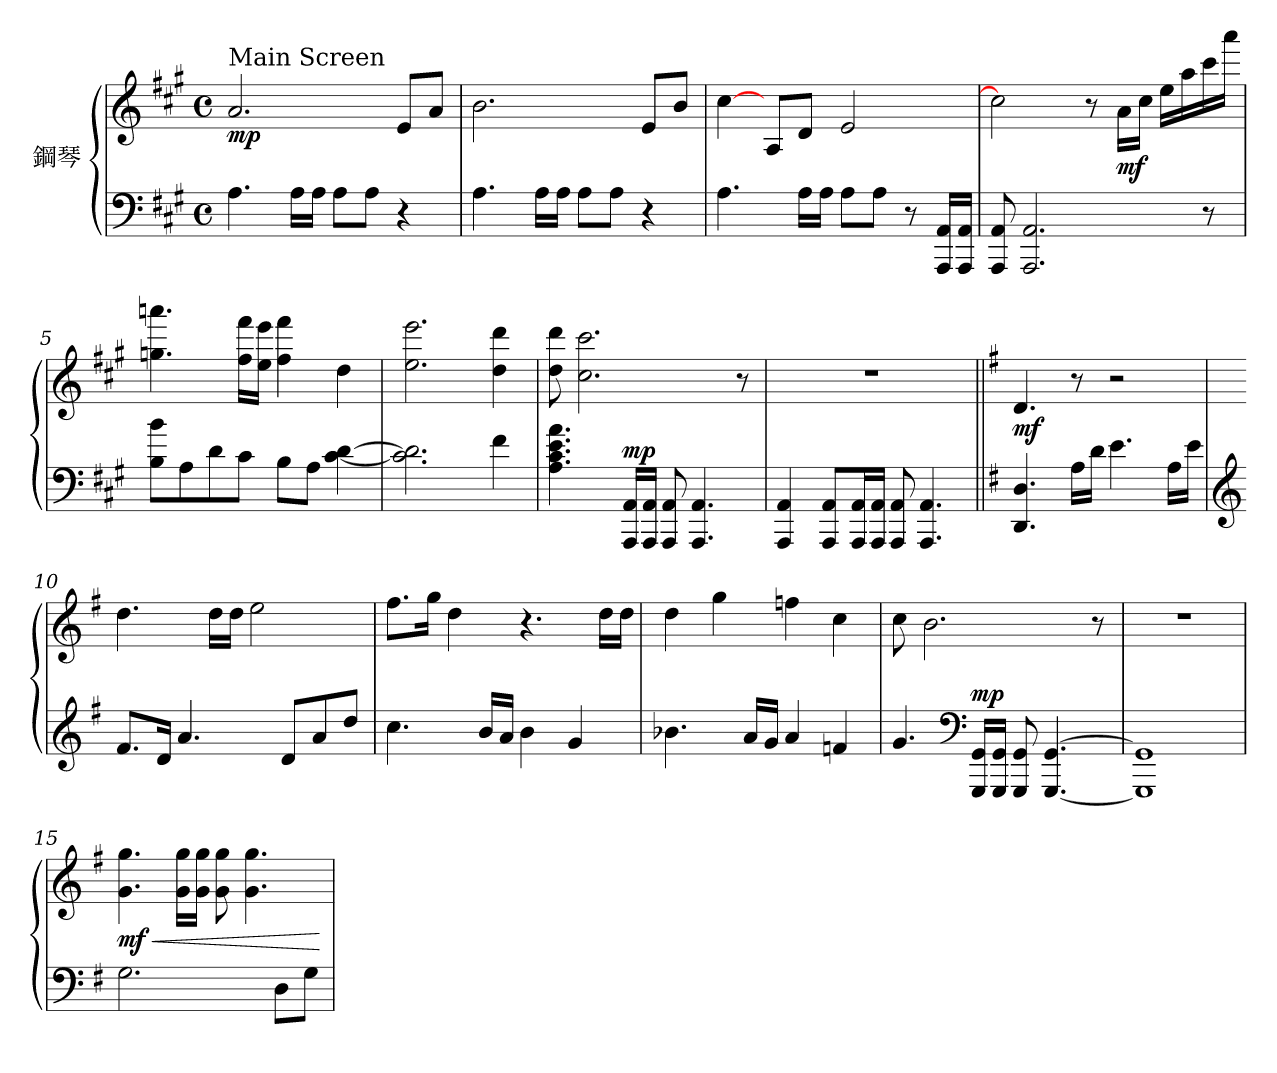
**kern	**kern	**dynam
*part1	*part1	*part1
*staff2	*staff1	*staff1/2
*I"鋼琴	*	*
*clefF4	*clefG2	*
*k[f#c#g#]	*k[f#c#g#]	*
*M4/4	*M4/4	*
*met(c)	*met(c)	*
*MM120	*MM120	*
=1	=1	=1
!	!LO:TX:a:t=Main Screen	!
!	!	!LO:DY:b
4.A\	2.a/	mp
16A\LL	.	.
16A\JJ	.	.
8A\L	.	.
8A\J	.	.
4r	8e/L	.
.	8a/J	.
=2	=2	=2
4.A\	2.b\	.
16A\LL	.	.
16A\JJ	.	.
8A\L	.	.
8A\J	.	.
4r	8e/L	.
.	8b/J	.
=3	=3	=3
4.A\	[4cc#\	.
.	8A/L	.
16A\LL	8d/J	.
16A\JJ	.	.
8A\L	2e/	.
8A\J	.	.
8r	.	.
16AAA/ 16AA/LL	.	.
16AAA/ 16AA/JJ	.	.
=4	=4	=4
8AAA/ 8AA/	2cc#\]	.
2.AAA/ 2.AA/	.	.
.	8r	.
!	!	!LO:DY:b
.	16a\LL	mf
.	16cc#\JJ	.
.	16ee\LL	.
.	16aa\	.
8r	16ccc#\	.
.	16aaa\JJ	.
!!LO:LB:g=z
=5	=5	=5
8B\ 8b\L	4.ggn\ 4.aaan\	.
8A\	.	.
8d\	.	.
8c#\J	16ff#\ 16fff#\LL	.
.	16ee\ 16eee\JJ	.
8B\L	4ff#\ 4fff#\	.
8A\J	.	.
[4c#\ [4d\	4dd\	.
=6	=6	=6
2.c#\] 2.d\]	2.ee\ 2.eee\	.
4f#\	4dd\ 4ddd\	.
=7	=7	=7
4.A\ 4.c#\ 4.e\ 4.a\	8dd\ 8ddd\	.
.	2.cc#\ 2.ccc#\	.
!	!	!LO:DY:a=2
16AAA/ 16AA/LL	.	mp
16AAA/ 16AA/JJ	.	.
8AAA/ 8AA/	.	.
4.AAA/ 4.AA/	.	.
.	8r	.
=8	=8	=8
4AAA/ 4AA/	1r	.
8AAA/ 8AA/L	.	.
16AAA/ 16AA/L	.	.
16AAA/ 16AA/JJ	.	.
8AAA/ 8AA/	.	.
4.AAA/ 4.AA/	.	.
!!LO:LB:g=z
=9||	=9||	=9||
*k[f#]	*k[f#]	*
!	!	!LO:DY:b
4.DD/ 4.D/	(4.d/	mf
16A\LL)	8r	.
16d\JJ	.	.
4.e\	2r	.
16A\LL	.	.
16e\JJ	.	.
=10	=10	=10
*clefG2	*	*
8.f#/L	4.dd\	.
16d/Jk	.	.
4.a/	.	.
.	16dd\LL	.
.	16dd\JJ	.
.	2ee\	.
8d/L	.	.
8a/	.	.
8dd/J	.	.
=11	=11	=11
4.cc\	8.ff#\L	.
.	16gg\Jk	.
.	4dd\	.
16b/LL	.	.
16a/JJ	.	.
4b\	4.r	.
4g/	.	.
.	16dd\LL	.
.	16dd\JJ	.
=12	=12	=12
4.b-X\	4dd\	.
.	4gg\	.
16a/LL	.	.
16g/JJ	.	.
4a/	4ffn\	.
4fn/	4cc\	.
!!LO:LB:g=z
=13	=13	=13
4.g/	8cc\	.
.	2.b\	.
*clefF4	*	*
!	!	!LO:DY:a=2
16GGG/ 16GG/LL	.	mp
16GGG/ 16GG/JJ	.	.
8GGG/ 8GG/	.	.
[4.GGG/ [4.GG/	.	.
.	8r	.
=14	=14	=14
1GGG] 1GG]	1r	.
=15	=15	=15
!	!	!LO:HP:b
!	!	!LO:DY:n=1:b
2.G\	4.g\ 4.gg\	< mf
.	16g\ 16gg\LL	.
.	16g\ 16gg\JJ	.
.	8g\ 8gg\	.
.	4.g\ 4.gg\	.
8D\L	.	.
8G\J	.	.
.	.	[
=	=	=
*-	*-	*-
